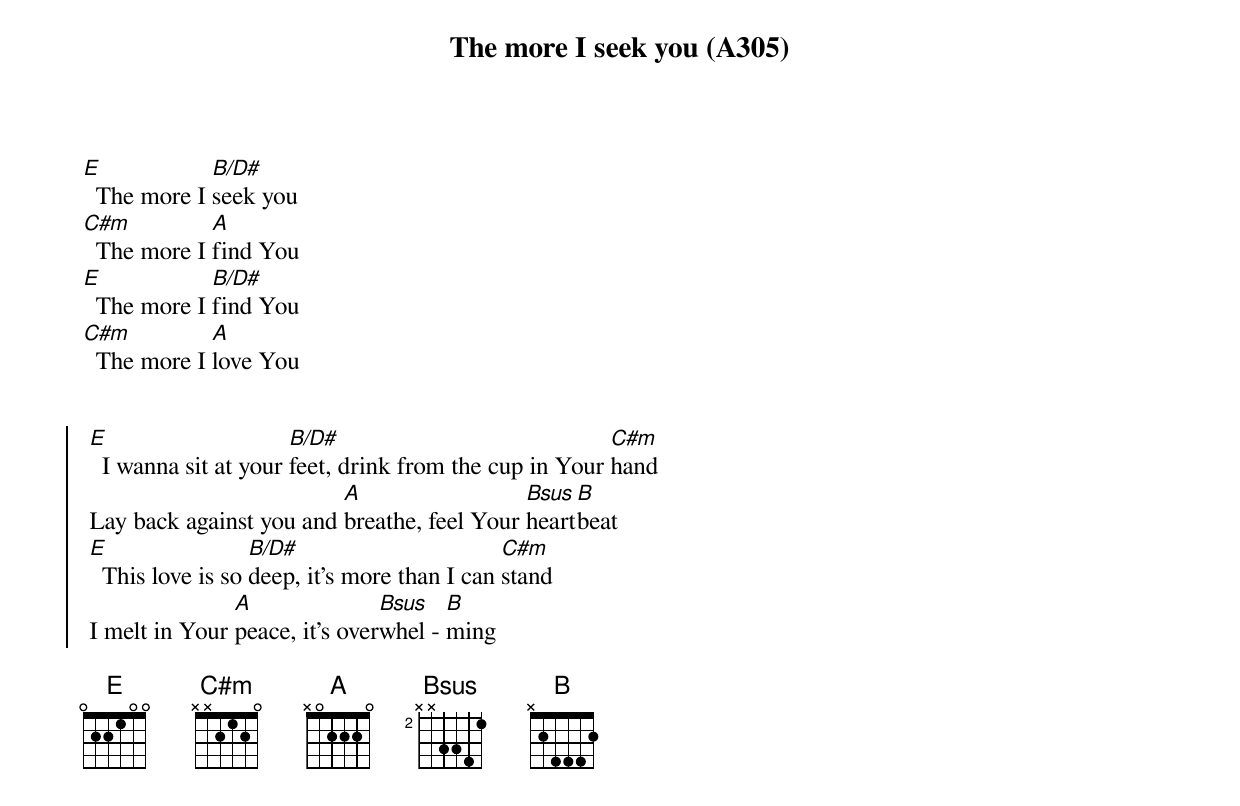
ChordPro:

{title: The more I seek you (A305)}
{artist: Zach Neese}

[E]  The more I [B/D#]seek you
[C#m]  The more I [A]find You
[E]  The more I [B/D#]find You
[C#m]  The more I [A]love You


{soc}
 [E]  I wanna sit at your [B/D#]feet, drink from the cup in Your [C#m]hand
 Lay back against you and [A]breathe, feel Your [Bsus]heart[B]beat
 [E]  This love is so [B/D#]deep, it's more than I can [C#m]stand
 I melt in Your [A]peace, it's over[Bsus]whel - [B]ming
 {eoc}

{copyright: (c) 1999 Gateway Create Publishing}
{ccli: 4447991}
